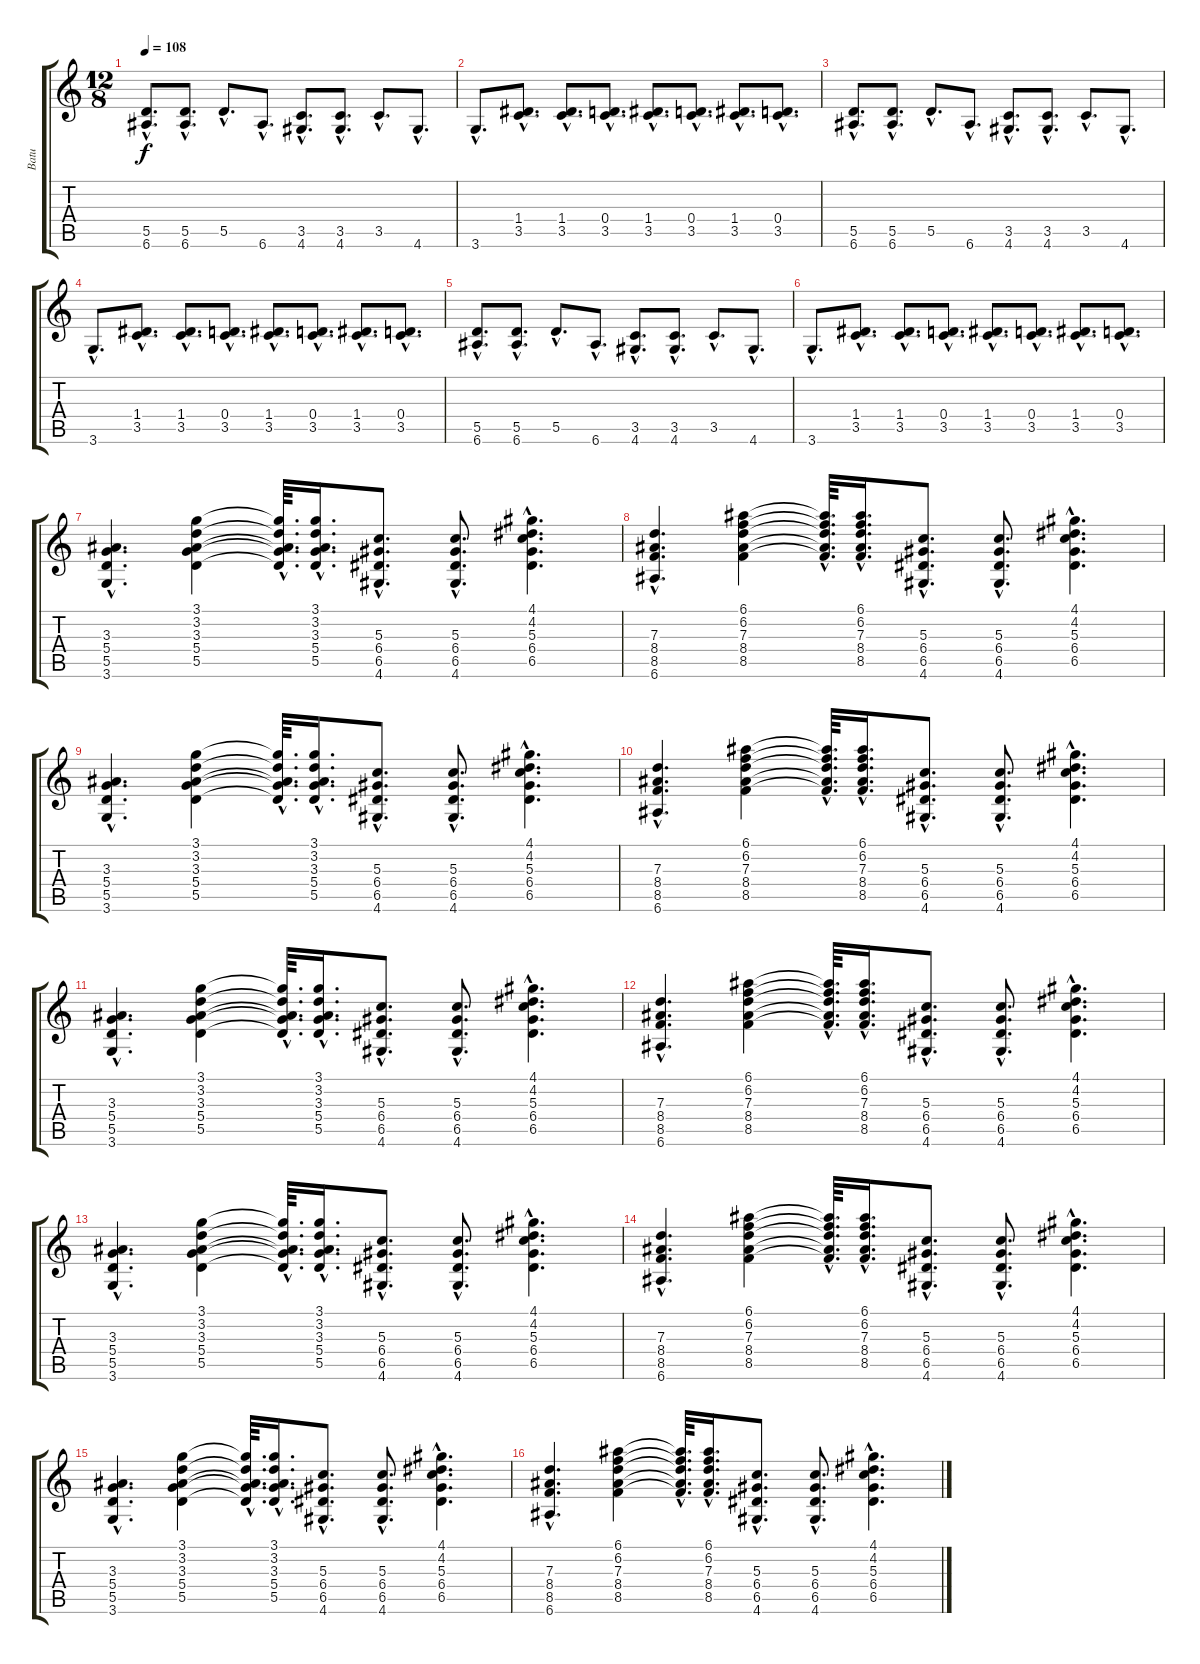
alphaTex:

\track ("Batu" "Batu") {instrument acousticguitarsteel}
\staff {score tabs}
\tuning (E4 B3 G3 D3 A2 E2) {hide}
\ts (12 8)
\tempo 108
\clef g2
\ks c
(5.5{hac} 6.6{hac}).8{d dy f} (5.5{hac} 6.6{hac}).8{d} 5.5{hac}.8{d} 6.6{hac}.8{d} (3.5{hac} 4.6{hac}).8{d} (3.5{hac} 4.6{hac}).8{d} 3.5{hac}.8{d} 4.6{hac}.8{d} |
3.6{hac}.8{d} (1.4{hac} 3.5{hac}).8{d} (1.4{hac} 3.5{hac}).8{d} (0.4{hac} 3.5{hac}).8{d} (1.4{hac} 3.5{hac}).8{d} (0.4{hac} 3.5{hac}).8{d} (1.4{hac} 3.5{hac}).8{d} (0.4{hac} 3.5{hac}).8{d} |
(5.5{hac} 6.6{hac}).8{d} (5.5{hac} 6.6{hac}).8{d} 5.5{hac}.8{d} 6.6{hac}.8{d} (3.5{hac} 4.6{hac}).8{d} (3.5{hac} 4.6{hac}).8{d} 3.5{hac}.8{d} 4.6{hac}.8{d} |
3.6{hac}.8{d} (1.4{hac} 3.5{hac}).8{d} (1.4{hac} 3.5{hac}).8{d} (0.4{hac} 3.5{hac}).8{d} (1.4{hac} 3.5{hac}).8{d} (0.4{hac} 3.5{hac}).8{d} (1.4{hac} 3.5{hac}).8{d} (0.4{hac} 3.5{hac}).8{d} |
(5.5{hac} 6.6{hac}).8{d} (5.5{hac} 6.6{hac}).8{d} 5.5{hac}.8{d} 6.6{hac}.8{d} (3.5{hac} 4.6{hac}).8{d} (3.5{hac} 4.6{hac}).8{d} 3.5{hac}.8{d} 4.6{hac}.8{d} |
3.6{hac}.8{d} (1.4{hac} 3.5{hac}).8{d} (1.4{hac} 3.5{hac}).8{d} (0.4{hac} 3.5{hac}).8{d} (1.4{hac} 3.5{hac}).8{d} (0.4{hac} 3.5{hac}).8{d} (1.4{hac} 3.5{hac}).8{d} (0.4{hac} 3.5{hac}).8{d} |
(3.3{hac} 5.4{hac} 5.5{hac} 3.6{hac}).4{d} (3.1 3.2 3.3 5.4 5.5).4 (3.1{hac t} 3.2{hac t} 3.3{hac t} 5.4{hac t} 5.5{hac t}).64{d} (3.1{hac} 3.2{hac} 3.3{hac} 5.4{hac} 5.5{hac}).16{d} (5.3{hac} 6.4{hac} 6.5{hac} 4.6{hac}).8{d} (5.3{hac} 6.4{hac} 6.5{hac} 4.6{hac}).8{d} (4.1{hac} 4.2{hac} 5.3{hac} 6.4{hac} 6.5{hac}).4{d} |
(7.3{hac} 8.4{hac} 8.5{hac} 6.6{hac}).4{d} (6.1 6.2 7.3 8.4 8.5).4 (6.1{hac t} 6.2{hac t} 7.3{hac t} 8.4{hac t} 8.5{hac t}).64{d} (6.1{hac} 6.2{hac} 7.3{hac} 8.4{hac} 8.5{hac}).16{d} (5.3{hac} 6.4{hac} 6.5{hac} 4.6{hac}).8{d} (5.3{hac} 6.4{hac} 6.5{hac} 4.6{hac}).8{d} (4.1{hac} 4.2{hac} 5.3{hac} 6.4{hac} 6.5{hac}).4{d} |
(3.3{hac} 5.4{hac} 5.5{hac} 3.6{hac}).4{d} (3.1 3.2 3.3 5.4 5.5).4 (3.1{hac t} 3.2{hac t} 3.3{hac t} 5.4{hac t} 5.5{hac t}).64{d} (3.1{hac} 3.2{hac} 3.3{hac} 5.4{hac} 5.5{hac}).16{d} (5.3{hac} 6.4{hac} 6.5{hac} 4.6{hac}).8{d} (5.3{hac} 6.4{hac} 6.5{hac} 4.6{hac}).8{d} (4.1{hac} 4.2{hac} 5.3{hac} 6.4{hac} 6.5{hac}).4{d} |
(7.3{hac} 8.4{hac} 8.5{hac} 6.6{hac}).4{d} (6.1 6.2 7.3 8.4 8.5).4 (6.1{hac t} 6.2{hac t} 7.3{hac t} 8.4{hac t} 8.5{hac t}).64{d} (6.1{hac} 6.2{hac} 7.3{hac} 8.4{hac} 8.5{hac}).16{d} (5.3{hac} 6.4{hac} 6.5{hac} 4.6{hac}).8{d} (5.3{hac} 6.4{hac} 6.5{hac} 4.6{hac}).8{d} (4.1{hac} 4.2{hac} 5.3{hac} 6.4{hac} 6.5{hac}).4{d} |
(3.3{hac} 5.4{hac} 5.5{hac} 3.6{hac}).4{d} (3.1 3.2 3.3 5.4 5.5).4 (3.1{hac t} 3.2{hac t} 3.3{hac t} 5.4{hac t} 5.5{hac t}).64{d} (3.1{hac} 3.2{hac} 3.3{hac} 5.4{hac} 5.5{hac}).16{d} (5.3{hac} 6.4{hac} 6.5{hac} 4.6{hac}).8{d} (5.3{hac} 6.4{hac} 6.5{hac} 4.6{hac}).8{d} (4.1{hac} 4.2{hac} 5.3{hac} 6.4{hac} 6.5{hac}).4{d} |
(7.3{hac} 8.4{hac} 8.5{hac} 6.6{hac}).4{d} (6.1 6.2 7.3 8.4 8.5).4 (6.1{hac t} 6.2{hac t} 7.3{hac t} 8.4{hac t} 8.5{hac t}).64{d} (6.1{hac} 6.2{hac} 7.3{hac} 8.4{hac} 8.5{hac}).16{d} (5.3{hac} 6.4{hac} 6.5{hac} 4.6{hac}).8{d} (5.3{hac} 6.4{hac} 6.5{hac} 4.6{hac}).8{d} (4.1{hac} 4.2{hac} 5.3{hac} 6.4{hac} 6.5{hac}).4{d} |
(3.3{hac} 5.4{hac} 5.5{hac} 3.6{hac}).4{d} (3.1 3.2 3.3 5.4 5.5).4 (3.1{hac t} 3.2{hac t} 3.3{hac t} 5.4{hac t} 5.5{hac t}).64{d} (3.1{hac} 3.2{hac} 3.3{hac} 5.4{hac} 5.5{hac}).16{d} (5.3{hac} 6.4{hac} 6.5{hac} 4.6{hac}).8{d} (5.3{hac} 6.4{hac} 6.5{hac} 4.6{hac}).8{d} (4.1{hac} 4.2{hac} 5.3{hac} 6.4{hac} 6.5{hac}).4{d} |
(7.3{hac} 8.4{hac} 8.5{hac} 6.6{hac}).4{d} (6.1 6.2 7.3 8.4 8.5).4 (6.1{hac t} 6.2{hac t} 7.3{hac t} 8.4{hac t} 8.5{hac t}).64{d} (6.1{hac} 6.2{hac} 7.3{hac} 8.4{hac} 8.5{hac}).16{d} (5.3{hac} 6.4{hac} 6.5{hac} 4.6{hac}).8{d} (5.3{hac} 6.4{hac} 6.5{hac} 4.6{hac}).8{d} (4.1{hac} 4.2{hac} 5.3{hac} 6.4{hac} 6.5{hac}).4{d} |
(3.3{hac} 5.4{hac} 5.5{hac} 3.6{hac}).4{d} (3.1 3.2 3.3 5.4 5.5).4 (3.1{hac t} 3.2{hac t} 3.3{hac t} 5.4{hac t} 5.5{hac t}).64{d} (3.1{hac} 3.2{hac} 3.3{hac} 5.4{hac} 5.5{hac}).16{d} (5.3{hac} 6.4{hac} 6.5{hac} 4.6{hac}).8{d} (5.3{hac} 6.4{hac} 6.5{hac} 4.6{hac}).8{d} (4.1{hac} 4.2{hac} 5.3{hac} 6.4{hac} 6.5{hac}).4{d} |
(7.3{hac} 8.4{hac} 8.5{hac} 6.6{hac}).4{d} (6.1 6.2 7.3 8.4 8.5).4 (6.1{hac t} 6.2{hac t} 7.3{hac t} 8.4{hac t} 8.5{hac t}).64{d} (6.1{hac} 6.2{hac} 7.3{hac} 8.4{hac} 8.5{hac}).16{d} (5.3{hac} 6.4{hac} 6.5{hac} 4.6{hac}).8{d} (5.3{hac} 6.4{hac} 6.5{hac} 4.6{hac}).8{d} (4.1{hac} 4.2{hac} 5.3{hac} 6.4{hac} 6.5{hac}).4{d}
